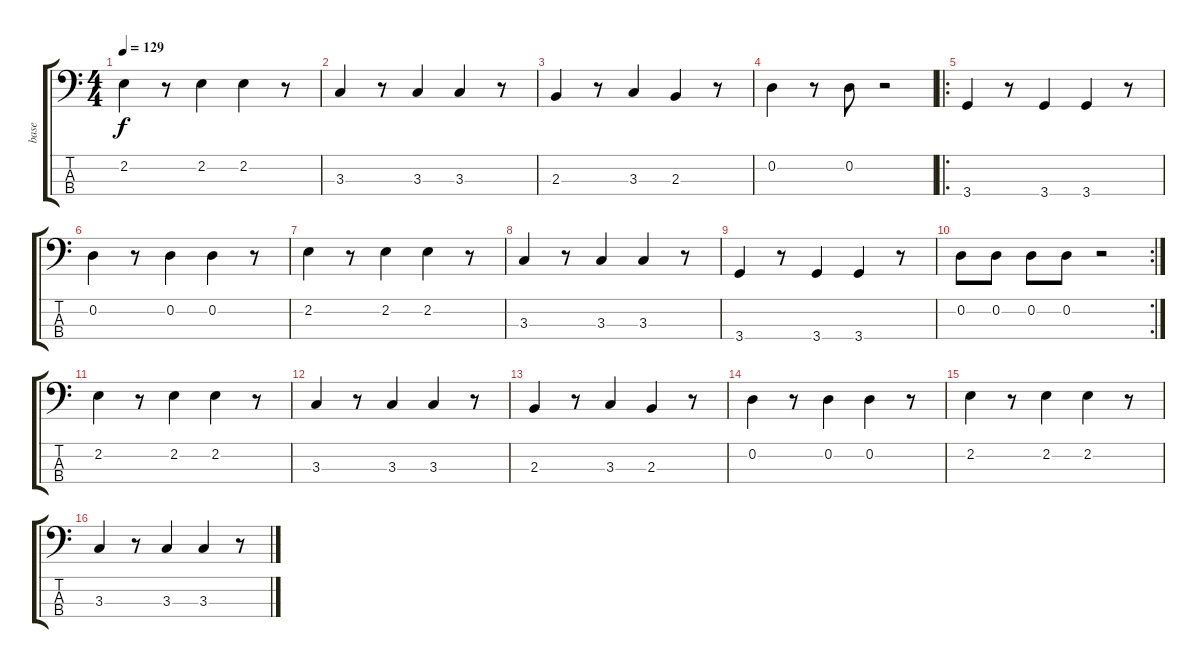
\track ("base" "base") {instrument electricbassfinger}
\staff {score tabs}
\tuning (G2 D2 A1 E1) {hide}
\ts (4 4)
\tempo 129
\clef f4
\ks c
2.2.4{dy f} r.8 2.2.4 2.2.4 r.8 |
3.3.4 r.8 3.3.4 3.3.4 r.8 |
2.3.4 r.8 3.3.4 2.3.4 r.8 |
0.2.4 r.8 0.2.8 r.2 |
\ro
3.4.4 r.8 3.4.4 3.4.4 r.8 |
0.2.4 r.8 0.2.4 0.2.4 r.8 |
2.2.4 r.8 2.2.4 2.2.4 r.8 |
3.3.4 r.8 3.3.4 3.3.4 r.8 |
3.4.4 r.8 3.4.4 3.4.4 r.8 |
\rc 2
0.2.8 0.2.8 0.2.8 0.2.8 r.2 |
2.2.4 r.8 2.2.4 2.2.4 r.8 |
3.3.4 r.8 3.3.4 3.3.4 r.8 |
2.3.4 r.8 3.3.4 2.3.4 r.8 |
0.2.4 r.8 0.2.4 0.2.4 r.8 |
2.2.4 r.8 2.2.4 2.2.4 r.8 |
3.3.4 r.8 3.3.4 3.3.4 r.8
